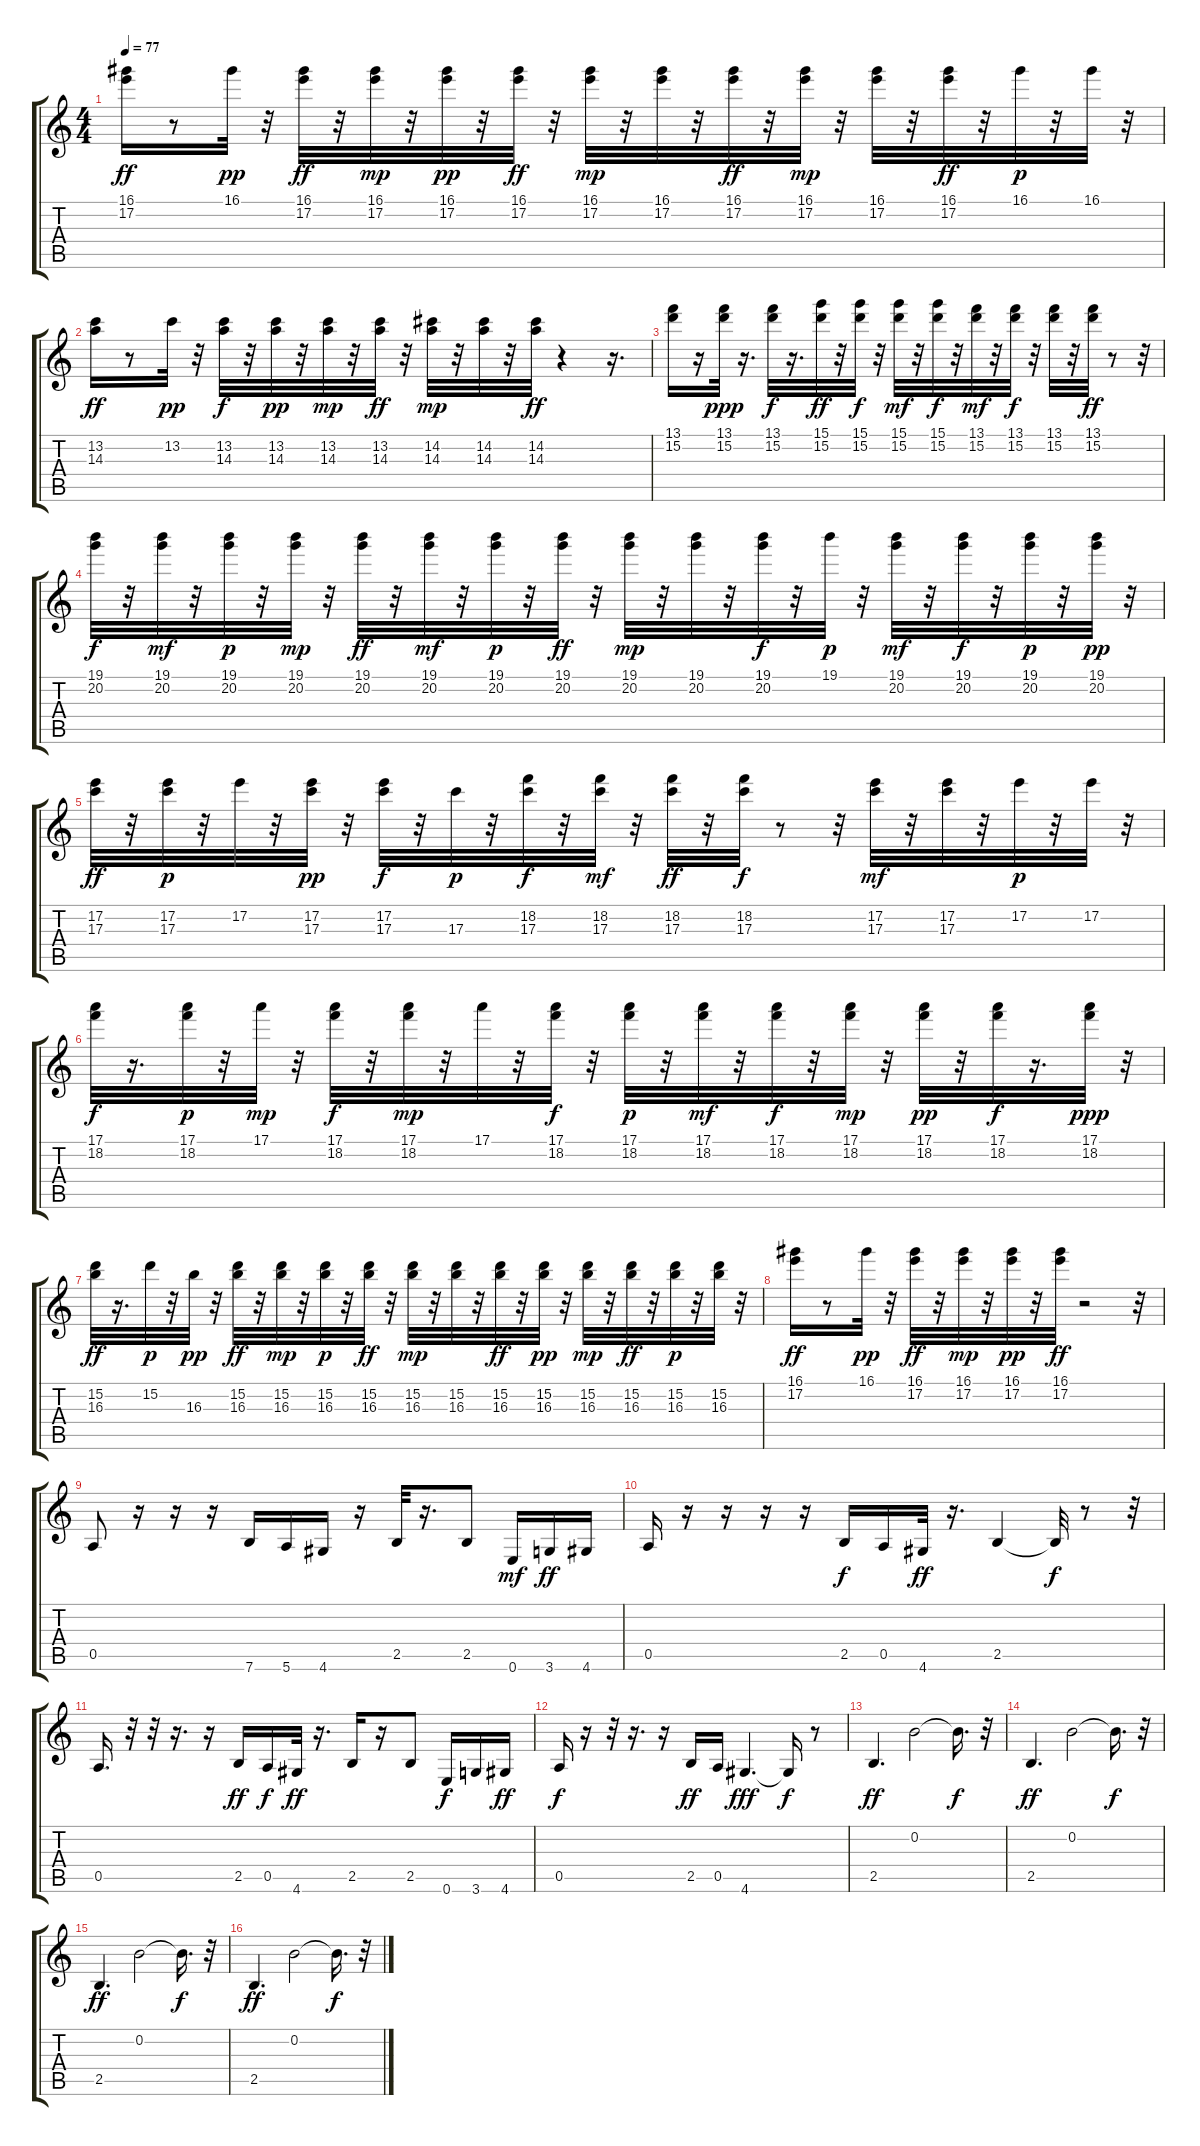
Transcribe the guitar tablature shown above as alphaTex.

\track "" {instrument distortionguitar}
\staff {score tabs}
\tuning (E4 B3 G3 D3 A2 E2) {hide}
\ts (4 4)
\tempo 77
\clef g2
\ks c
(16.1 17.2).16{dy ff} r.8 16.1.32{dy pp} r.32 (16.1 17.2).32{dy ff} r.32 (16.1 17.2).32{dy mp} r.32 (16.1 17.2).32{dy pp} r.32 (16.1 17.2).32{dy ff} r.32 (16.1 17.2).32{dy mp} r.32 (16.1 17.2).32 r.32 (16.1 17.2).32{dy ff} r.32 (16.1 17.2).32{dy mp} r.32 (16.1 17.2).32 r.32 (16.1 17.2).32{dy ff} r.32 16.1.32{dy p} r.32 16.1.32 r.32 |
(13.2 14.3).16{dy ff} r.8 13.2.32{dy pp} r.32 (13.2 14.3).32{dy f} r.32 (13.2 14.3).32{dy pp} r.32 (13.2 14.3).32{dy mp} r.32 (13.2 14.3).32{dy ff} r.32 (14.2 14.3).32{dy mp} r.32 (14.2 14.3).32 r.32 (14.2 14.3).32{dy ff} r.4 r.16{d} |
(13.1 15.2).16 r.16 (13.1 15.2).32{dy ppp} r.16{d} (13.1 15.2).32{dy f} r.16{d} (15.1 15.2).32{dy ff} r.32 (15.1 15.2).32{dy f} r.32 (15.1 15.2).32{dy mf} r.32 (15.1 15.2).32{dy f} r.32 (13.1 15.2).32{dy mf} r.32 (13.1 15.2).32{dy f} r.32 (13.1 15.2).32 r.32 (13.1 15.2).32{dy ff} r.8 r.32 |
(19.1 20.2).32{dy f} r.32 (19.1 20.2).32{dy mf} r.32 (19.1 20.2).32{dy p} r.32 (19.1 20.2).32{dy mp} r.32 (19.1 20.2).32{dy ff} r.32 (19.1 20.2).32{dy mf} r.32 (19.1 20.2).32{dy p} r.32 (19.1 20.2).32{dy ff} r.32 (19.1 20.2).32{dy mp} r.32 (19.1 20.2).32 r.32 (19.1 20.2).32{dy f} r.32 19.1.32{dy p} r.32 (19.1 20.2).32{dy mf} r.32 (19.1 20.2).32{dy f} r.32 (19.1 20.2).32{dy p} r.32 (19.1 20.2).32{dy pp} r.32 |
(17.2 17.3).32{dy ff} r.32 (17.2 17.3).32{dy p} r.32 17.2.32 r.32 (17.2 17.3).32{dy pp} r.32 (17.2 17.3).32{dy f} r.32 17.3.32{dy p} r.32 (18.2 17.3).32{dy f} r.32 (18.2 17.3).32{dy mf} r.32 (18.2 17.3).32{dy ff} r.32 (18.2 17.3).32{dy f} r.8 r.32 (17.2 17.3).32{dy mf} r.32 (17.2 17.3).32 r.32 17.2.32{dy p} r.32 17.2.32 r.32 |
(17.1 18.2).32{dy f} r.16{d} (17.1 18.2).32{dy p} r.32 17.1.32{dy mp} r.32 (17.1 18.2).32{dy f} r.32 (17.1 18.2).32{dy mp} r.32 17.1.32 r.32 (17.1 18.2).32{dy f} r.32 (17.1 18.2).32{dy p} r.32 (17.1 18.2).32{dy mf} r.32 (17.1 18.2).32{dy f} r.32 (17.1 18.2).32{dy mp} r.32 (17.1 18.2).32{dy pp} r.32 (17.1 18.2).32{dy f} r.16{d} (17.1 18.2).32{dy ppp} r.32 |
(15.2 16.3).32{dy ff} r.16{d} 15.2.32{dy p} r.32 16.3.32{dy pp} r.32 (15.2 16.3).32{dy ff} r.32 (15.2 16.3).32{dy mp} r.32 (15.2 16.3).32{dy p} r.32 (15.2 16.3).32{dy ff} r.32 (15.2 16.3).32{dy mp} r.32 (15.2 16.3).32 r.32 (15.2 16.3).32{dy ff} r.32 (15.2 16.3).32{dy pp} r.32 (15.2 16.3).32{dy mp} r.32 (15.2 16.3).32{dy ff} r.32 (15.2 16.3).32{dy p} r.32 (15.2 16.3).32 r.32 |
(16.1 17.2).16{dy ff} r.8 16.1.32{dy pp} r.32 (16.1 17.2).32{dy ff} r.32 (16.1 17.2).32{dy mp} r.32 (16.1 17.2).32{dy pp} r.32 (16.1 17.2).32{dy ff} r.2 r.32 |
0.5.8{instrument distortionguitar} r.16 r.16 r.16 7.6.16 5.6.16 4.6.16 r.16 2.5.32 r.16{d} 2.5.8 0.6.16{dy mf} 3.6.16{dy ff} 4.6.16 |
0.5.16 r.16 r.16 r.16 r.16 2.5.16{dy f} 0.5.16 4.6.32{dy ff} r.16{d} 2.5.4 2.5{t}.32{dy f} r.8 r.32 |
0.5.16{d} r.32 r.32 r.16{d} r.16 2.5.16{dy ff} 0.5.16{dy f} 4.6.32{dy ff} r.16{d} 2.5.16 r.16 2.5.8 0.6.16{dy f} 3.6.16 4.6.16{dy ff} |
0.5.16{dy f} r.16 r.32 r.16{d} r.16 2.5.16{dy ff} 0.5.16 4.6.4{d dy fff} 4.6{t}.16{dy f} r.8 |
2.5.4{d dy ff} 0.2.2 0.2{t}.16{d dy f} r.32 |
2.5.4{d dy ff} 0.2.2 0.2{t}.16{d dy f} r.32 |
2.5.4{d dy ff} 0.2.2 0.2{t}.16{d dy f} r.32 |
2.5.4{d dy ff} 0.2.2 0.2{t}.16{d dy f} r.32
